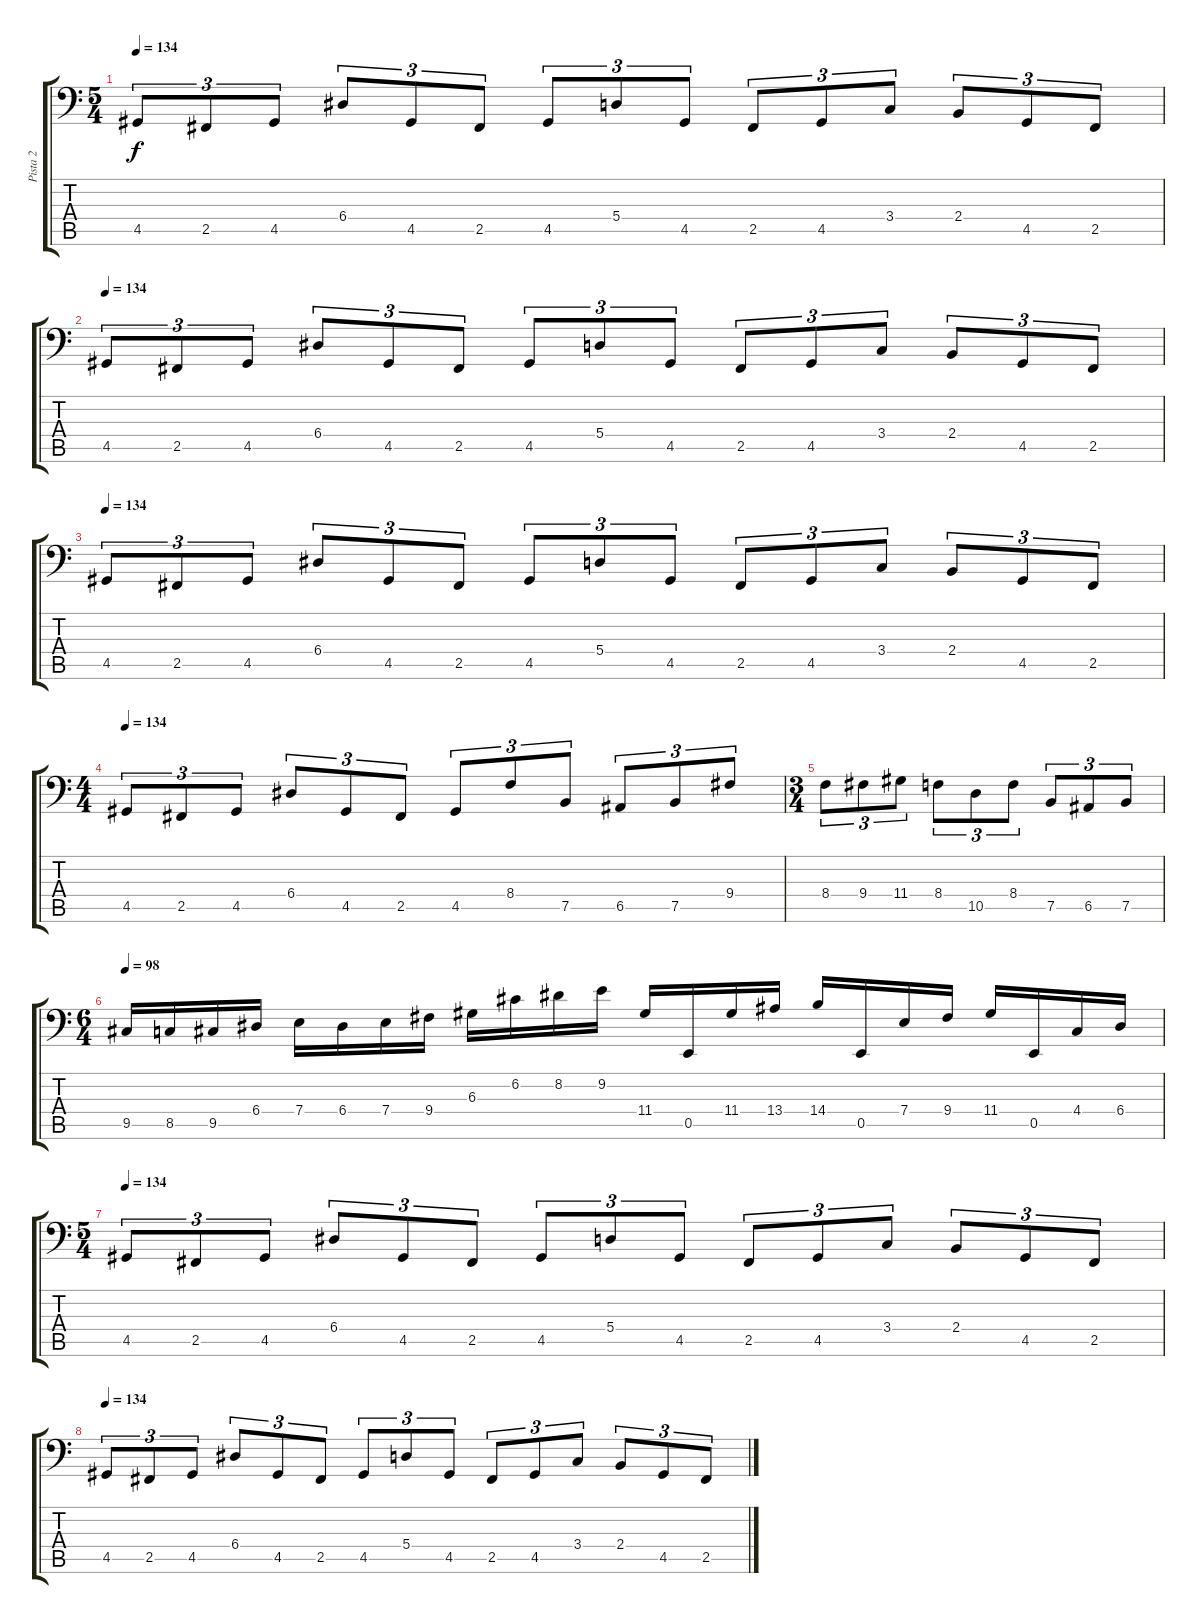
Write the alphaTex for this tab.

\track ("Pista 2" "Pista 2") {instrument electricbassfinger}
\staff {score tabs}
\tuning (C3 G2 D2 A1 E1 B0) {hide}
\ts (5 4)
\tempo 134
\clef f4
\ks c
4.5.8{tu (3 2) dy f} 2.5.8{tu (3 2)} 4.5.8{tu (3 2)} 6.4.8{tu (3 2)} 4.5.8{tu (3 2)} 2.5.8{tu (3 2)} 4.5.8{tu (3 2)} 5.4.8{tu (3 2)} 4.5.8{tu (3 2)} 2.5.8{tu (3 2)} 4.5.8{tu (3 2)} 3.4.8{tu (3 2)} 2.4.8{tu (3 2)} 4.5.8{tu (3 2)} 2.5.8{tu (3 2)} |
\tempo 134
4.5.8{tu (3 2)} 2.5.8{tu (3 2)} 4.5.8{tu (3 2)} 6.4.8{tu (3 2)} 4.5.8{tu (3 2)} 2.5.8{tu (3 2)} 4.5.8{tu (3 2)} 5.4.8{tu (3 2)} 4.5.8{tu (3 2)} 2.5.8{tu (3 2)} 4.5.8{tu (3 2)} 3.4.8{tu (3 2)} 2.4.8{tu (3 2)} 4.5.8{tu (3 2)} 2.5.8{tu (3 2)} |
\tempo 134
4.5.8{tu (3 2)} 2.5.8{tu (3 2)} 4.5.8{tu (3 2)} 6.4.8{tu (3 2)} 4.5.8{tu (3 2)} 2.5.8{tu (3 2)} 4.5.8{tu (3 2)} 5.4.8{tu (3 2)} 4.5.8{tu (3 2)} 2.5.8{tu (3 2)} 4.5.8{tu (3 2)} 3.4.8{tu (3 2)} 2.4.8{tu (3 2)} 4.5.8{tu (3 2)} 2.5.8{tu (3 2)} |
\ts (4 4)
\tempo 134
4.5.8{tu (3 2)} 2.5.8{tu (3 2)} 4.5.8{tu (3 2)} 6.4.8{tu (3 2)} 4.5.8{tu (3 2)} 2.5.8{tu (3 2)} 4.5.8{tu (3 2)} 8.4.8{tu (3 2)} 7.5.8{tu (3 2)} 6.5.8{tu (3 2)} 7.5.8{tu (3 2)} 9.4.8{tu (3 2)} |
\ts (3 4)
8.4.8{tu (3 2)} 9.4.8{tu (3 2)} 11.4.8{tu (3 2)} 8.4.8{tu (3 2)} 10.5.8{tu (3 2)} 8.4.8{tu (3 2)} 7.5.8{tu (3 2)} 6.5.8{tu (3 2)} 7.5.8{tu (3 2)} |
\ts (6 4)
\tempo 98
9.5.16 8.5.16 9.5.16 6.4.16 7.4.16 6.4.16 7.4.16 9.4.16 6.3.16 6.2.16 8.2.16 9.2.16 11.4.16 0.5.16 11.4.16 13.4.16 14.4.16 0.5.16 7.4.16 9.4.16 11.4.16 0.5.16 4.4.16 6.4.16 |
\ts (5 4)
\tempo 134
4.5.8{tu (3 2)} 2.5.8{tu (3 2)} 4.5.8{tu (3 2)} 6.4.8{tu (3 2)} 4.5.8{tu (3 2)} 2.5.8{tu (3 2)} 4.5.8{tu (3 2)} 5.4.8{tu (3 2)} 4.5.8{tu (3 2)} 2.5.8{tu (3 2)} 4.5.8{tu (3 2)} 3.4.8{tu (3 2)} 2.4.8{tu (3 2)} 4.5.8{tu (3 2)} 2.5.8{tu (3 2)} |
\tempo 134
4.5.8{tu (3 2)} 2.5.8{tu (3 2)} 4.5.8{tu (3 2)} 6.4.8{tu (3 2)} 4.5.8{tu (3 2)} 2.5.8{tu (3 2)} 4.5.8{tu (3 2)} 5.4.8{tu (3 2)} 4.5.8{tu (3 2)} 2.5.8{tu (3 2)} 4.5.8{tu (3 2)} 3.4.8{tu (3 2)} 2.4.8{tu (3 2)} 4.5.8{tu (3 2)} 2.5.8{tu (3 2)}
